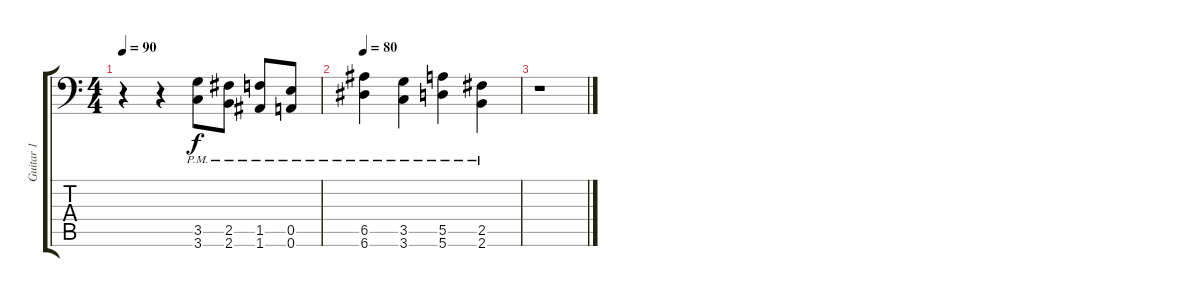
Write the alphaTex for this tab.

\track ("Guitar 1" "Guitar 1") {instrument distortionguitar}
\staff {score tabs}
\tuning (B3 Gb3 D3 A2 E2 A1) {hide}
\ts (4 4)
\tempo 90
\clef f4
\ks c
r.4{dy f} r.4 (3.5{pm} 3.6{pm}).8 (2.5{pm} 2.6{pm}).8 (1.5{pm} 1.6{pm}).8 (0.5{pm} 0.6{pm}).8 |
\tempo 80
(6.5{pm} 6.6{pm}).4 (3.5{pm} 3.6{pm}).4 (5.5{pm} 5.6{pm}).4 (2.5{pm} 2.6{pm}).4 |
r.1
